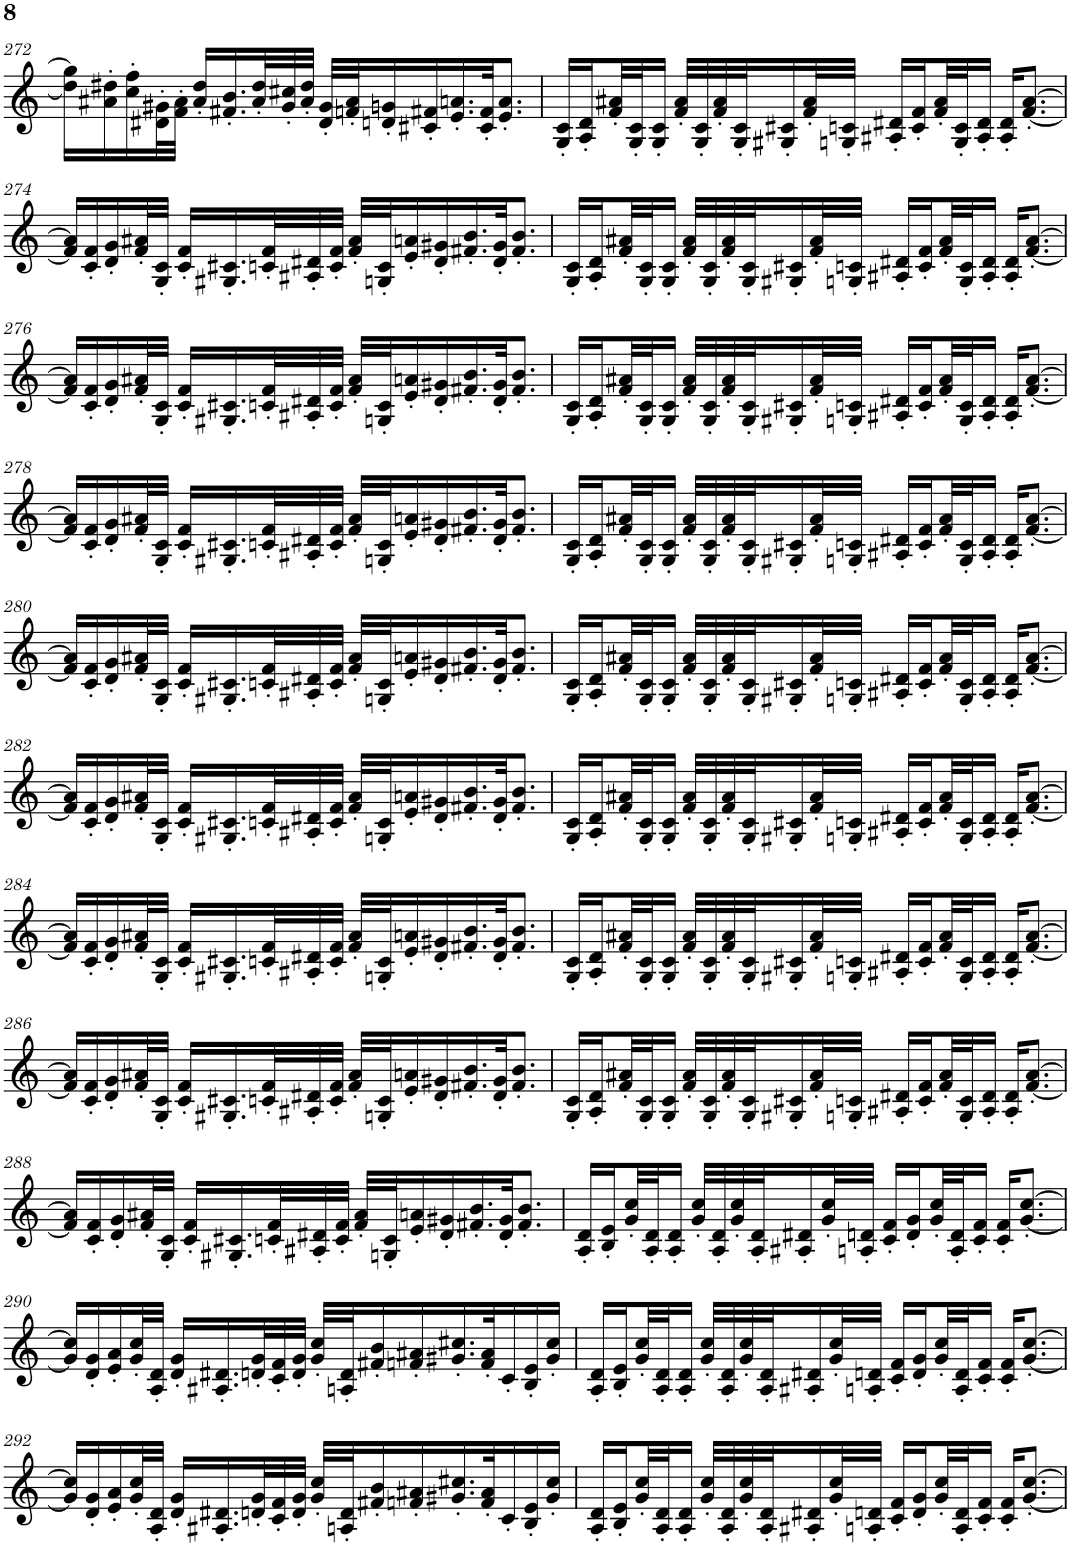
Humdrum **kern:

**kern
*part1
*staff1
*I"Violino
*I'Vno.
!!LO:PB:g=z
*clefG2
*k[]
*M4/4
=272
16dd#\] 16gg#\]LL
16a#X\' 16dd#X\'
16cc\' 16ff\'
32d#X\' 32g#X\'L
32f\' 32a#\'JJJ
16a#/' 16dd#/'LL
16.f#X/' 16.b/'
32a#/' 32dd#/'L
32g#/' 32cc#X/'
32a#/' 32dd#/'JJJ
32d#/' 32g#/'LLL
32fn/' 32a#/'J
16dn/' 16gn/'
16c#X/' 16f#X/'
16.e/' 16.an/'
32c#/' 32f#/'JK
8.e/' 8.a/'J
=273
16G/' 16c/'LL
16A/' 16d/'
32f/' 32a#X/'L
32G/' 32c/'J
16G/' 16c/'JJ
32f/' 32a#/'LLL
32G/' 32c/'
32f/' 32a#/'
32G/' 32c/'J
16G#X/' 16c#X/'
32f/' 32a#/'L
32Gn/' 32cn/'JJJ
16A#X/' 16d#X/'LL
16c/' 16f/'
32f/' 32a#/'L
32G/' 32c/'J
16A#/' 16d#/'JJ
16A#/' 16d#/'KL
[8.f/' [8.a#/'J
!!LO:LB:g=z
=274
16f/] 16a#/]LL
16c/' 16f/'
16d/' 16g/'
32f/' 32a#X/'L
32G/' 32c/'JJJ
16c/' 16f/'LL
16.G#X/' 16.c#X/'
32cn/' 32f/'L
32A#X/' 32d#X/'
32c/' 32f/'JJJ
32f/' 32a#/'LLL
32Gn/' 32c/'J
16e/' 16an/'
16d#/' 16g#X/'
16.f#X/' 16.b/'
32d#/' 32g#/'JK
8.f#/' 8.b/'J
=275
16G/' 16c/'LL
16A/' 16d/'
32f/' 32a#X/'L
32G/' 32c/'J
16G/' 16c/'JJ
32f/' 32a#/'LLL
32G/' 32c/'
32f/' 32a#/'
32G/' 32c/'J
16G#X/' 16c#X/'
32f/' 32a#/'L
32Gn/' 32cn/'JJJ
16A#X/' 16d#X/'LL
16c/' 16f/'
32f/' 32a#/'L
32G/' 32c/'J
16A#/' 16d#/'JJ
16A#/' 16d#/'KL
[8.f/' [8.a#/'J
!!LO:LB:g=z
=276
16f/] 16a#/]LL
16c/' 16f/'
16d/' 16g/'
32f/' 32a#X/'L
32G/' 32c/'JJJ
16c/' 16f/'LL
16.G#X/' 16.c#X/'
32cn/' 32f/'L
32A#X/' 32d#X/'
32c/' 32f/'JJJ
32f/' 32a#/'LLL
32Gn/' 32c/'J
16e/' 16an/'
16d#/' 16g#X/'
16.f#X/' 16.b/'
32d#/' 32g#/'JK
8.f#/' 8.b/'J
=277
16G/' 16c/'LL
16A/' 16d/'
32f/' 32a#X/'L
32G/' 32c/'J
16G/' 16c/'JJ
32f/' 32a#/'LLL
32G/' 32c/'
32f/' 32a#/'
32G/' 32c/'J
16G#X/' 16c#X/'
32f/' 32a#/'L
32Gn/' 32cn/'JJJ
16A#X/' 16d#X/'LL
16c/' 16f/'
32f/' 32a#/'L
32G/' 32c/'J
16A#/' 16d#/'JJ
16A#/' 16d#/'KL
[8.f/' [8.a#/'J
!!LO:LB:g=z
=278
16f/] 16a#/]LL
16c/' 16f/'
16d/' 16g/'
32f/' 32a#X/'L
32G/' 32c/'JJJ
16c/' 16f/'LL
16.G#X/' 16.c#X/'
32cn/' 32f/'L
32A#X/' 32d#X/'
32c/' 32f/'JJJ
32f/' 32a#/'LLL
32Gn/' 32c/'J
16e/' 16an/'
16d#/' 16g#X/'
16.f#X/' 16.b/'
32d#/' 32g#/'JK
8.f#/' 8.b/'J
=279
16G/' 16c/'LL
16A/' 16d/'
32f/' 32a#X/'L
32G/' 32c/'J
16G/' 16c/'JJ
32f/' 32a#/'LLL
32G/' 32c/'
32f/' 32a#/'
32G/' 32c/'J
16G#X/' 16c#X/'
32f/' 32a#/'L
32Gn/' 32cn/'JJJ
16A#X/' 16d#X/'LL
16c/' 16f/'
32f/' 32a#/'L
32G/' 32c/'J
16A#/' 16d#/'JJ
16A#/' 16d#/'KL
[8.f/' [8.a#/'J
!!LO:LB:g=z
=280
16f/] 16a#/]LL
16c/' 16f/'
16d/' 16g/'
32f/' 32a#X/'L
32G/' 32c/'JJJ
16c/' 16f/'LL
16.G#X/' 16.c#X/'
32cn/' 32f/'L
32A#X/' 32d#X/'
32c/' 32f/'JJJ
32f/' 32a#/'LLL
32Gn/' 32c/'J
16e/' 16an/'
16d#/' 16g#X/'
16.f#X/' 16.b/'
32d#/' 32g#/'JK
8.f#/' 8.b/'J
=281
16G/' 16c/'LL
16A/' 16d/'
32f/' 32a#X/'L
32G/' 32c/'J
16G/' 16c/'JJ
32f/' 32a#/'LLL
32G/' 32c/'
32f/' 32a#/'
32G/' 32c/'J
16G#X/' 16c#X/'
32f/' 32a#/'L
32Gn/' 32cn/'JJJ
16A#X/' 16d#X/'LL
16c/' 16f/'
32f/' 32a#/'L
32G/' 32c/'J
16A#/' 16d#/'JJ
16A#/' 16d#/'KL
[8.f/' [8.a#/'J
!!LO:LB:g=z
=282
16f/] 16a#/]LL
16c/' 16f/'
16d/' 16g/'
32f/' 32a#X/'L
32G/' 32c/'JJJ
16c/' 16f/'LL
16.G#X/' 16.c#X/'
32cn/' 32f/'L
32A#X/' 32d#X/'
32c/' 32f/'JJJ
32f/' 32a#/'LLL
32Gn/' 32c/'J
16e/' 16an/'
16d#/' 16g#X/'
16.f#X/' 16.b/'
32d#/' 32g#/'JK
8.f#/' 8.b/'J
=283
16G/' 16c/'LL
16A/' 16d/'
32f/' 32a#X/'L
32G/' 32c/'J
16G/' 16c/'JJ
32f/' 32a#/'LLL
32G/' 32c/'
32f/' 32a#/'
32G/' 32c/'J
16G#X/' 16c#X/'
32f/' 32a#/'L
32Gn/' 32cn/'JJJ
16A#X/' 16d#X/'LL
16c/' 16f/'
32f/' 32a#/'L
32G/' 32c/'J
16A#/' 16d#/'JJ
16A#/' 16d#/'KL
[8.f/' [8.a#/'J
!!LO:LB:g=z
=284
16f/] 16a#/]LL
16c/' 16f/'
16d/' 16g/'
32f/' 32a#X/'L
32G/' 32c/'JJJ
16c/' 16f/'LL
16.G#X/' 16.c#X/'
32cn/' 32f/'L
32A#X/' 32d#X/'
32c/' 32f/'JJJ
32f/' 32a#/'LLL
32Gn/' 32c/'J
16e/' 16an/'
16d#/' 16g#X/'
16.f#X/' 16.b/'
32d#/' 32g#/'JK
8.f#/' 8.b/'J
=285
16G/' 16c/'LL
16A/' 16d/'
32f/' 32a#X/'L
32G/' 32c/'J
16G/' 16c/'JJ
32f/' 32a#/'LLL
32G/' 32c/'
32f/' 32a#/'
32G/' 32c/'J
16G#X/' 16c#X/'
32f/' 32a#/'L
32Gn/' 32cn/'JJJ
16A#X/' 16d#X/'LL
16c/' 16f/'
32f/' 32a#/'L
32G/' 32c/'J
16A#/' 16d#/'JJ
16A#/' 16d#/'KL
[8.f/' [8.a#/'J
!!LO:LB:g=z
=286
16f/] 16a#/]LL
16c/' 16f/'
16d/' 16g/'
32f/' 32a#X/'L
32G/' 32c/'JJJ
16c/' 16f/'LL
16.G#X/' 16.c#X/'
32cn/' 32f/'L
32A#X/' 32d#X/'
32c/' 32f/'JJJ
32f/' 32a#/'LLL
32Gn/' 32c/'J
16e/' 16an/'
16d#/' 16g#X/'
16.f#X/' 16.b/'
32d#/' 32g#/'JK
8.f#/' 8.b/'J
=287
16G/' 16c/'LL
16A/' 16d/'
32f/' 32a#X/'L
32G/' 32c/'J
16G/' 16c/'JJ
32f/' 32a#/'LLL
32G/' 32c/'
32f/' 32a#/'
32G/' 32c/'J
16G#X/' 16c#X/'
32f/' 32a#/'L
32Gn/' 32cn/'JJJ
16A#X/' 16d#X/'LL
16c/' 16f/'
32f/' 32a#/'L
32G/' 32c/'J
16A#/' 16d#/'JJ
16A#/' 16d#/'KL
[8.f/' [8.a#/'J
!!LO:LB:g=z
=288
16f/] 16a#/]LL
16c/' 16f/'
16d/' 16g/'
32f/' 32a#X/'L
32G/' 32c/'JJJ
16c/' 16f/'LL
16.G#X/' 16.c#X/'
32cn/' 32f/'L
32A#X/' 32d#X/'
32c/' 32f/'JJJ
32f/' 32a#/'LLL
32Gn/' 32c/'J
16e/' 16an/'
16d#/' 16g#X/'
16.f#X/' 16.b/'
32d#/' 32g#/'JK
8.f#/' 8.b/'J
=289
16A/' 16d/'LL
16B/' 16e/'
32g/' 32cc/'L
32A/' 32d/'J
16A/' 16d/'JJ
32g/' 32cc/'LLL
32A/' 32d/'
32g/' 32cc/'
32A/' 32d/'J
16A#X/' 16d#X/'
32g/' 32cc/'L
32An/' 32dn/'JJJ
16c/' 16f/'LL
16d/' 16g/'
32g/' 32cc/'L
32A/' 32d/'J
16c/' 16f/'JJ
16c/' 16f/'KL
[8.g/' [8.cc/'J
!!LO:LB:g=z
=290
16g/] 16cc/]LL
16d/' 16g/'
16e/' 16a/'
32g/' 32cc/'L
32A/' 32d/'JJJ
16d/' 16g/'LL
16.A#X/' 16.d#X/'
32dn/' 32g/'L
32c/' 32f/'
32d/' 32g/'JJJ
32g/' 32cc/'LLL
32An/' 32d/'J
16f#X/' 16b/'
16fn/' 16a#X/'
16.g#X/' 16.cc#X/'
32f/' 32a#/'K
16c'/
16B/' 16e/'
16g#/' 16cc#/'JJ
=291
16A/' 16d/'LL
16B/' 16e/'
32g/' 32cc/'L
32A/' 32d/'J
16A/' 16d/'JJ
32g/' 32cc/'LLL
32A/' 32d/'
32g/' 32cc/'
32A/' 32d/'J
16A#X/' 16d#X/'
32g/' 32cc/'L
32An/' 32dn/'JJJ
16c/' 16f/'LL
16d/' 16g/'
32g/' 32cc/'L
32A/' 32d/'J
16c/' 16f/'JJ
16c/' 16f/'KL
[8.g/' [8.cc/'J
!!LO:LB:g=z
=292
16g/] 16cc/]LL
16d/' 16g/'
16e/' 16a/'
32g/' 32cc/'L
32A/' 32d/'JJJ
16d/' 16g/'LL
16.A#X/' 16.d#X/'
32dn/' 32g/'L
32c/' 32f/'
32d/' 32g/'JJJ
32g/' 32cc/'LLL
32An/' 32d/'J
16f#X/' 16b/'
16fn/' 16a#X/'
16.g#X/' 16.cc#X/'
32f/' 32a#/'K
16c'/
16B/' 16e/'
16g#/' 16cc#/'JJ
=293
16A/' 16d/'LL
16B/' 16e/'
32g/' 32cc/'L
32A/' 32d/'J
16A/' 16d/'JJ
32g/' 32cc/'LLL
32A/' 32d/'
32g/' 32cc/'
32A/' 32d/'J
16A#X/' 16d#X/'
32g/' 32cc/'L
32An/' 32dn/'JJJ
16c/' 16f/'LL
16d/' 16g/'
32g/' 32cc/'L
32A/' 32d/'J
16c/' 16f/'JJ
16c/' 16f/'KL
[8.g/' [8.cc/'J
=
*-
